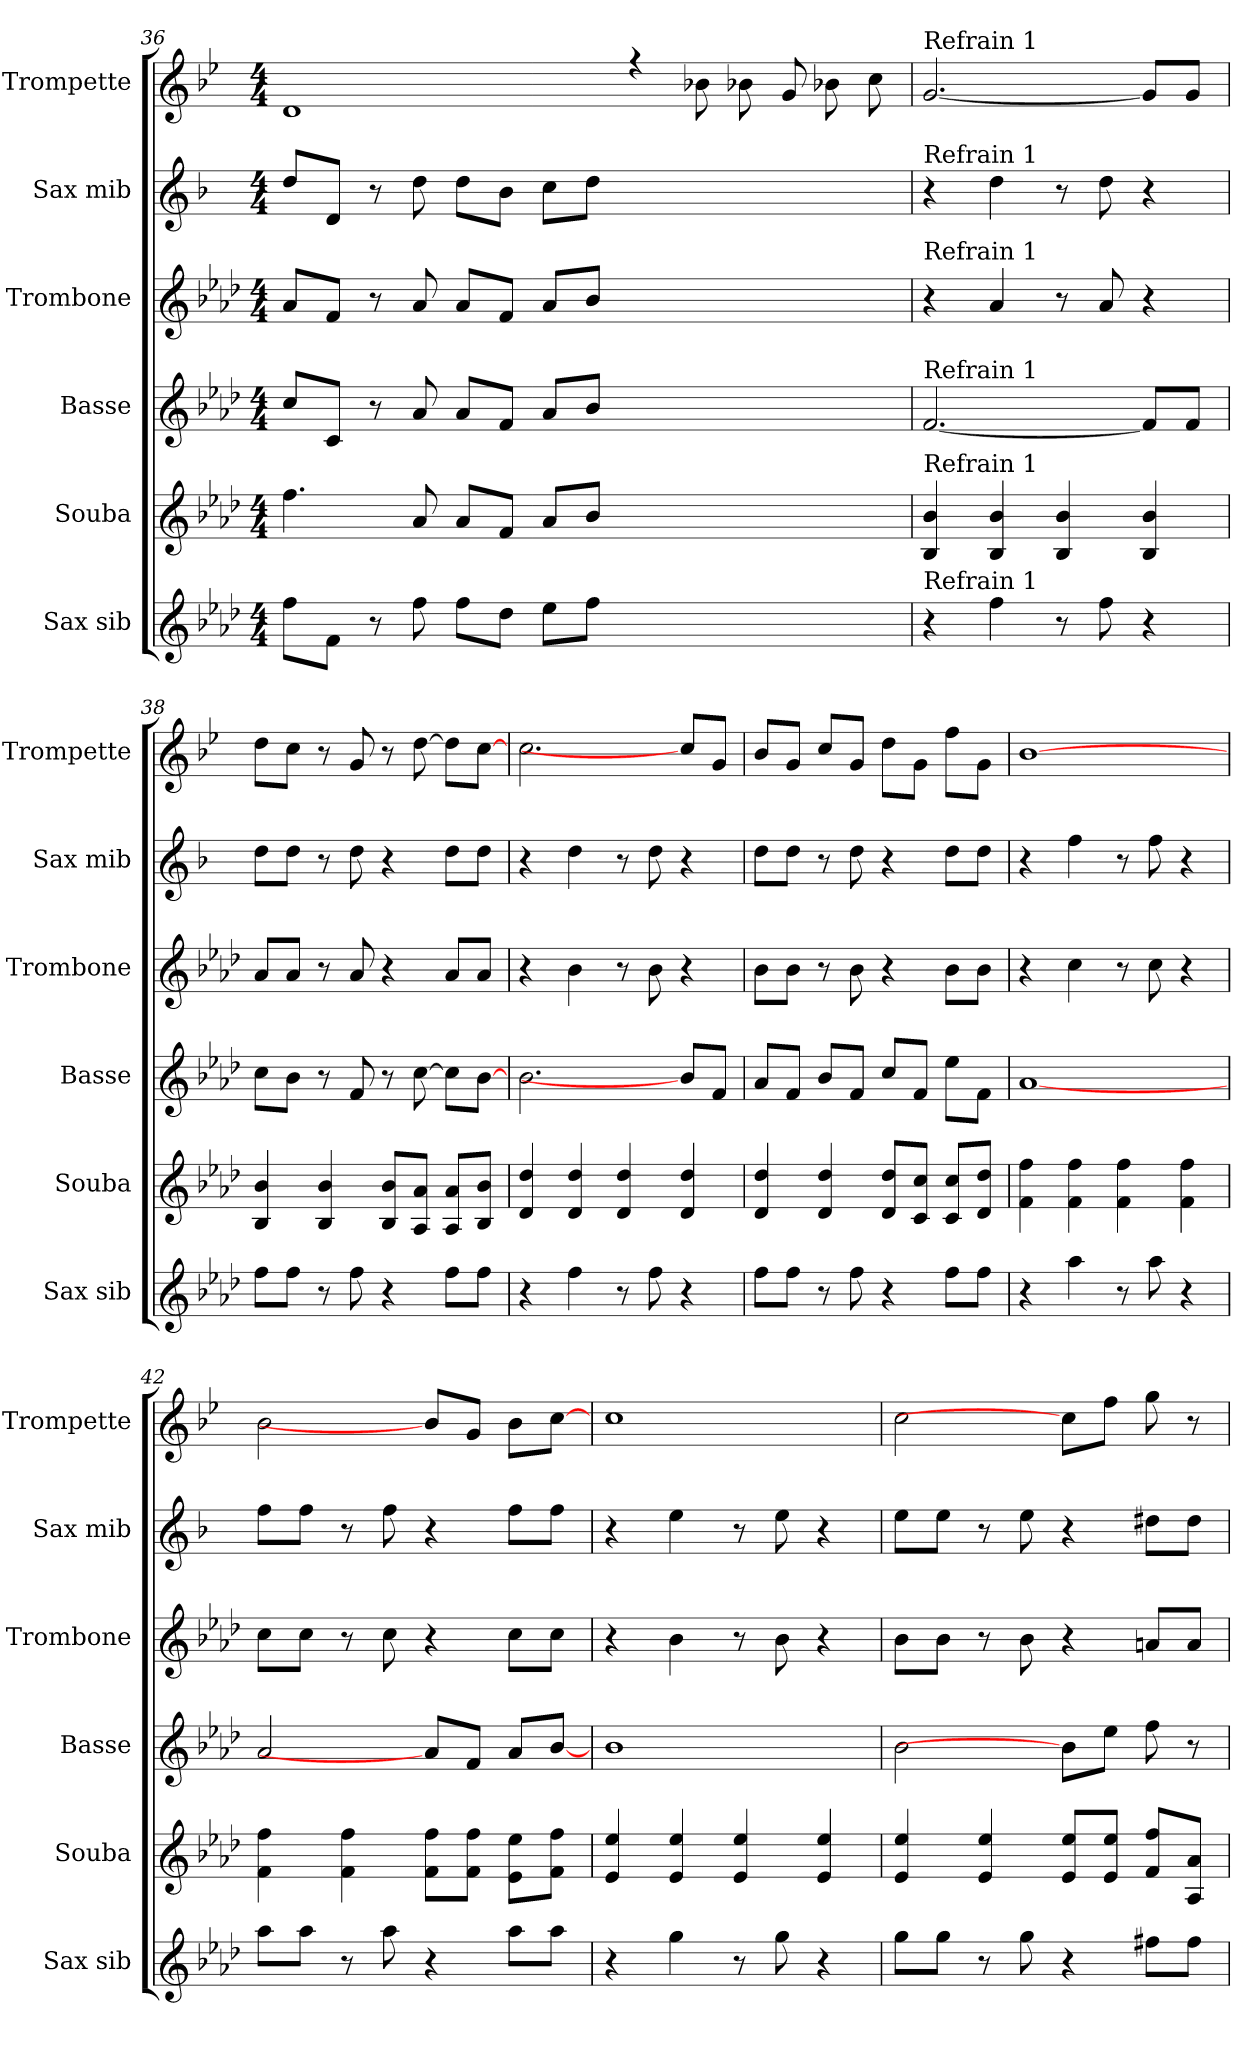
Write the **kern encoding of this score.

**kern	**kern	**kern	**kern	**kern	**kern
*part6	*part5	*part4	*part3	*part2	*part1
*staff6	*staff5	*staff4	*staff3	*staff2	*staff1
*I"Sax sib	*I"Souba	*I"Basse	*I"Trombone	*I"Sax mib	*I"Trompette
*I'Sax sib	*I'Souba	*I'Basse	*I'Trombone	*I'Sax mib	*I'Trompette
*clefG2	*clefG2	*clefG2	*clefG2	*clefG2	*clefG2
*ITrd8c14	*ITrd15c26	*ITrd8c14	*ITrd8c14	*ITrd5c9	*ITrd1c2
*k[b-e-a-d-]	*k[b-e-a-d-]	*k[b-e-a-d-]	*k[b-e-a-d-]	*k[b-e-a-d-]	*k[b-e-a-d-]
*M4/4	*M4/4	*M4/4	*M4/4	*M4/4	*M4/4
=36	=36	=36	=36	=36	=36
8fL	4.F	8cL	8A-L	8fL	1c
8FJ	.	8CJ	8FJ	8FJ	.
8r	.	8r	8r	8r	.
8f	8AA-	8A-	8A-	8f	.
8fL	8AA-L	8A-L	8A-L	8fL	.
8d-J	8FFJ	8FJ	8FJ	8d-J	.
8e-L	8AA-L	8A-L	8A-L	8e-L	.
8fJ	8BB-J	8B-J	8B-J	8fJ	.
2..ryy	2..ryy	2..ryy	2..ryy	2..ryy	4ree
.	.	.	.	.	8a-X
.	.	.	.	.	8a-X
.	.	.	.	.	8f
.	.	.	.	.	8a-X
.	.	.	.	.	8b-
=37	=37	=37	=37	=37	=37
!	!	!	!	!	!LO:TX:t=Refrain 1
!	!	!	!	!LO:TX:t=Refrain 1	!
!	!	!	!LO:TX:t=Refrain 1	!	!
!	!	!LO:TX:t=Refrain 1	!	!	!
!	!LO:TX:t=Refrain 1	!	!	!	!
!LO:TX:t=Refrain 1	!	!	!	!	!
4r	4BBB- 4BB-	[2.F	4r	4r	[2.f
4f	4BBB- 4BB-	.	4A-	4f	.
8r	4BBB- 4BB-	.	8r	8r	.
8f	.	.	8A-	8f	.
4r	4BBB- 4BB-	8FL]	4r	4r	8fL]
.	.	8FJ	.	.	8fJ
=38	=38	=38	=38	=38	=38
8fL	4BBB- 4BB-	8cL	8A-L	8fL	8ccL
8fJ	.	8B-J	8A-J	8fJ	8b-J
8r	4BBB- 4BB-	8r	8r	8r	8r
8f	.	8F	8A-	8f	8f
4r	8BBB- 8BB-L	8r	4r	4r	8r
.	8AAA- 8AA-J	[8c	.	.	[8cc
8fL	8AAA- 8AA-L	8cL]	8A-L	8fL	8ccL]
8fJ	8BBB- 8BB-J	[8B-J	8A-J	8fJ	[8b-J
=39	=39	=39	=39	=39	=39
4r	4DD- 4D-	2.B-	4r	4r	2.b-
4f	4DD- 4D-	.	4B-	4f	.
8r	4DD- 4D-	.	8r	8r	.
8f	.	.	8B-	8f	.
4r	4DD- 4D-	8B-L]	4r	4r	8b-L]
.	.	8FJ	.	.	8fJ
=40	=40	=40	=40	=40	=40
8fL	4DD- 4D-	8A-L	8B-L	8fL	8a-L
8fJ	.	8FJ	8B-J	8fJ	8fJ
8r	4DD- 4D-	8B-L	8r	8r	8b-L
8f	.	8FJ	8B-	8f	8fJ
4r	8DD- 8D-L	8cL	4r	4r	8ccL
.	8CC 8CJ	8FJ	.	.	8fJ
8fL	8CC 8CL	8e-L	8B-L	8fL	8ee-L
8fJ	8DD- 8D-J	8FJ	8B-J	8fJ	8fJ
=41	=41	=41	=41	=41	=41
4r	4FF 4F	[1A-	4r	4r	[1a-
4a-	4FF 4F	.	4c	4a-	.
8r	4FF 4F	.	8r	8r	.
8a-	.	.	8c	8a-	.
4r	4FF 4F	.	4r	4r	.
=42	=42	=42	=42	=42	=42
8a-L	4FF 4F	2A-	8cL	8a-L	2a-
8a-J	.	.	8cJ	8a-J	.
8r	4FF 4F	.	8r	8r	.
8a-	.	.	8c	8a-	.
4r	8FF 8FL	8A-L]	4r	4r	8a-L]
.	8FF 8FJ	8FJ	.	.	8fJ
8a-L	8EE- 8E-L	8A-L	8cL	8a-L	8a-L
8a-J	8FF 8FJ	[8B-J	8cJ	8a-J	[8b-J
=43	=43	=43	=43	=43	=43
4r	4EE- 4E-	1B-	4r	4r	1b-
4g	4EE- 4E-	.	4B-	4g	.
8r	4EE- 4E-	.	8r	8r	.
8g	.	.	8B-	8g	.
4r	4EE- 4E-	.	4r	4r	.
=44	=44	=44	=44	=44	=44
8gL	4EE- 4E-	2B-	8B-L	8gL	2b-
8gJ	.	.	8B-J	8gJ	.
8r	4EE- 4E-	.	8r	8r	.
8g	.	.	8B-	8g	.
4r	8EE- 8E-L	8B-L]	4r	4r	8b-L]
.	8EE- 8E-J	8e-J	.	.	8ee-J
8f#XL	8FF 8FL	8f	8AnL	8f#XL	8ff
8f#J	8AAA- 8AA-J	8r	8AJ	8f#J	8r
=	=	=	=	=	=
*-	*-	*-	*-	*-	*-
